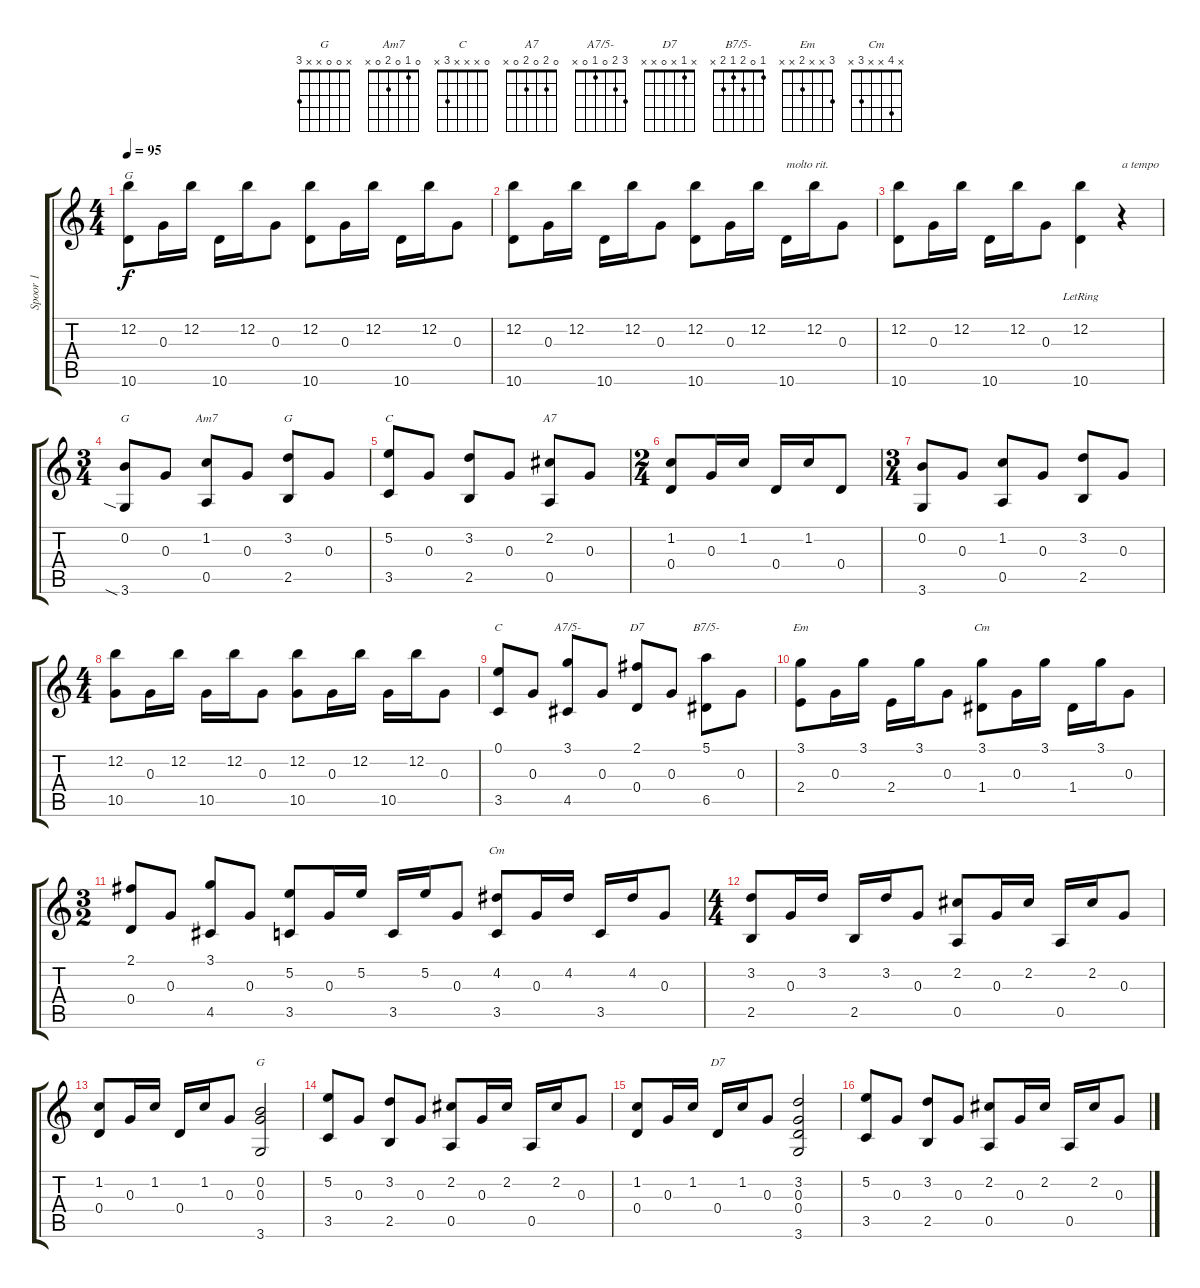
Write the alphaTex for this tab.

\track ("Spoor 1" "Spoor 1") {instrument acousticguitarnylon}
\staff {score tabs}
\tuning (E4 B3 G3 D3 A2 E2) {hide}
\chord ("G" x 12 x x 10 x) {firstfret 10}
\chord ("G" x 0 x x x 3)
\chord ("Am7" 0 1 0 2 0 x)
\chord ("G" 3 0 0 0 2 3)
\chord ("C" x 5 x x 3 x)
\chord ("A7" 0 2 0 2 0 x)
\chord ("C" 0 x x x 3 x)
\chord ("A7/5-" 3 2 0 1 0 x)
\chord ("D7" 2 1 2 0 x x)
\chord ("B7/5-" 1 0 2 1 2 x)
\chord ("Em" 3 x x 2 x x)
\chord ("Cm" 3 1 0 1 3 x)
\chord ("Cm" x 4 x x 3 x)
\chord ("G" x 0 0 x x 3)
\chord ("D7" x 1 x 0 x x)
\ts (4 4)
\tempo 95
\clef g2
\ks c
(12.2 10.6).8{ch "G" dy f} 0.3.16 12.2.16 10.6.16 12.2.16 0.3.8 (12.2 10.6).8 0.3.16 12.2.16 10.6.16 12.2.16 0.3.8 |
(12.2 10.6).8 0.3.16 12.2.16 10.6.16 12.2.16 0.3.8 (12.2 10.6).8 0.3.16 12.2.16 10.6.16{txt "molto rit."} 12.2.16 0.3.8 |
(12.2 10.6).8 0.3.16 12.2.16 10.6.16 12.2.16 0.3.8 (12.2 10.6{lr}).4 r.4{txt "a tempo"} |
\ts (3 4)
(0.2 3.6{sia}).8{ch "G"} 0.3.8 (1.2 0.5).8{ch "Am7"} 0.3.8 (3.2 2.5).8{ch "G"} 0.3.8 |
(5.2 3.5).8{ch "C"} 0.3.8 (3.2 2.5).8 0.3.8 (2.2 0.5).8{ch "A7"} 0.3.8 |
\ts (2 4)
(1.2 0.4).8 0.3.16 1.2.16 0.4.16 1.2.16 0.4.8 |
\ts (3 4)
(0.2 3.6).8 0.3.8 (1.2 0.5).8 0.3.8 (3.2 2.5).8 0.3.8 |
\ts (4 4)
(12.2 10.5).8 0.3.16 12.2.16 10.5.16 12.2.16 0.3.8 (12.2 10.5).8 0.3.16 12.2.16 10.5.16 12.2.16 0.3.8 |
(0.1 3.5).8{ch "C"} 0.3.8 (3.1 4.5).8{ch "A7/5-"} 0.3.8 (2.1 0.4).8{ch "D7"} 0.3.8 (5.1 6.5).8{ch "B7/5-"} 0.3.8 |
(3.1 2.4).8{ch "Em"} 0.3.16 3.1.16 2.4.16 3.1.16 0.3.8 (3.1 1.4).8{ch "Cm"} 0.3.16 3.1.16 1.4.16 3.1.16 0.3.8 |
\ts (3 2)
(2.1 0.4).8 0.3.8 (3.1 4.5).8 0.3.8 (5.2 3.5).8 0.3.16 5.2.16 3.5.16 5.2.16 0.3.8 (4.2 3.5).8{ch "Cm"} 0.3.16 4.2.16 3.5.16 4.2.16 0.3.8 |
\ts (4 4)
(3.2 2.5).8 0.3.16 3.2.16 2.5.16 3.2.16 0.3.8 (2.2 0.5).8 0.3.16 2.2.16 0.5.16 2.2.16 0.3.8 |
(1.2 0.4).8 0.3.16 1.2.16 0.4.16 1.2.16 0.3.8 (0.2 0.3 3.6).2{ch "G"} |
(5.2 3.5).8 0.3.8 (3.2 2.5).8 0.3.8 (2.2 0.5).8 0.3.16 2.2.16 0.5.16 2.2.16 0.3.8 |
(1.2 0.4).8 0.3.16 1.2.16 0.4.16{ch "D7"} 1.2.16 0.3.8 (3.2 0.3 0.4 3.6).2 |
(5.2 3.5).8 0.3.8 (3.2 2.5).8 0.3.8 (2.2 0.5).8 0.3.16 2.2.16 0.5.16 2.2.16 0.3.8
